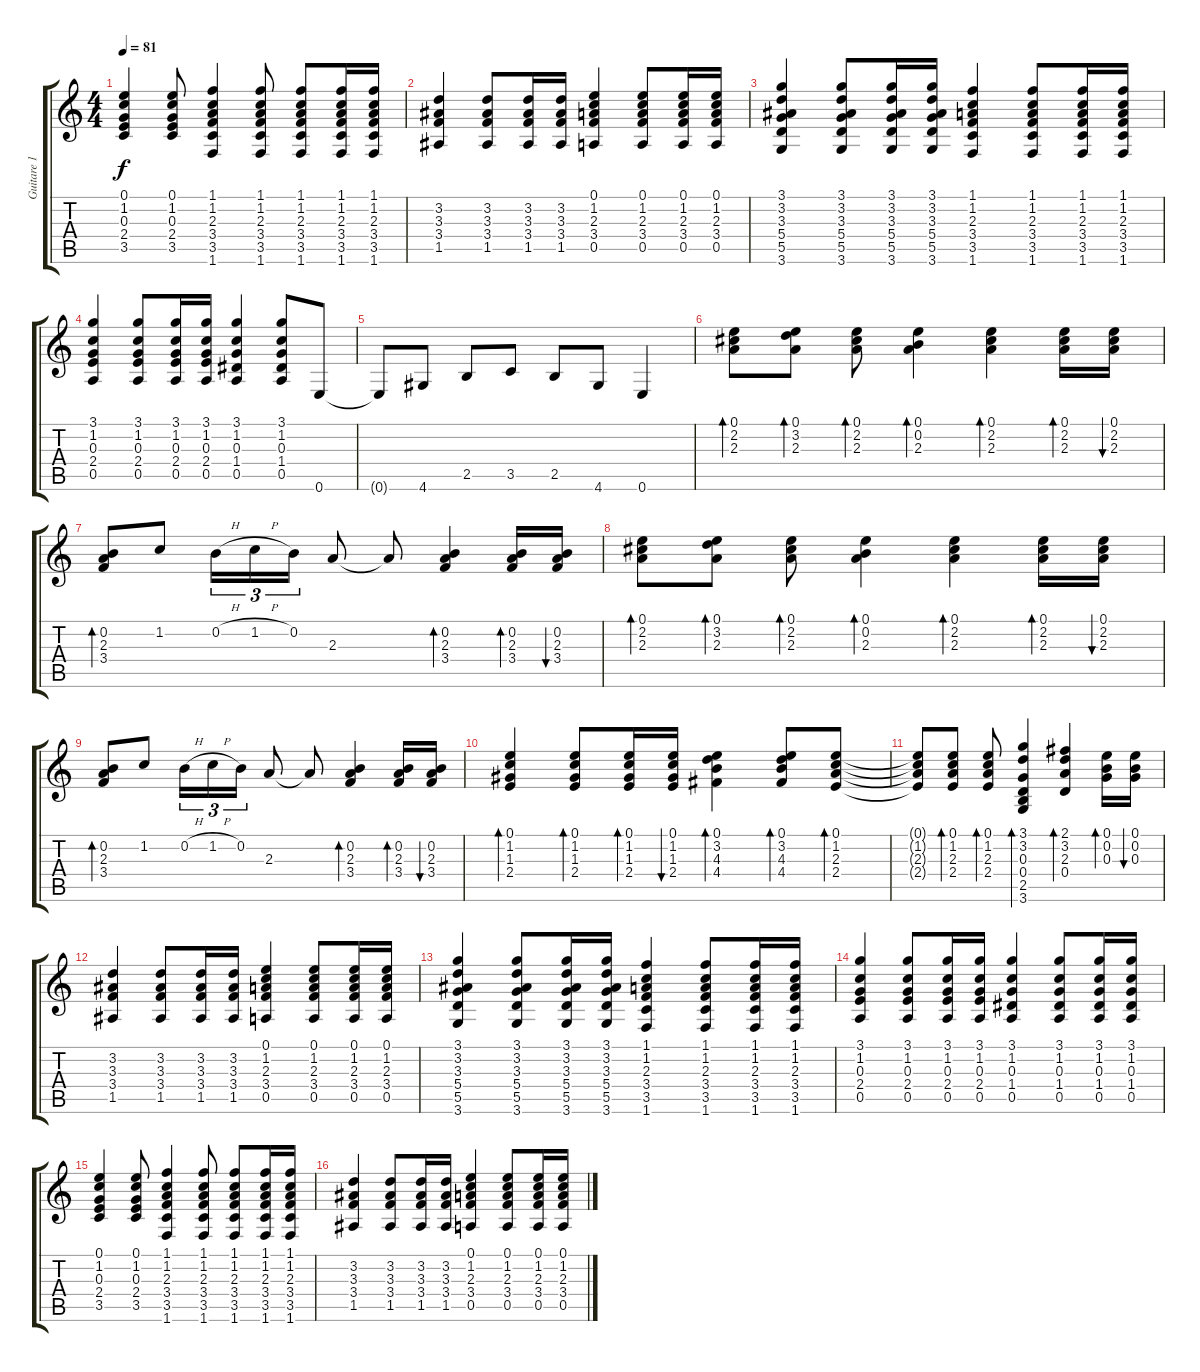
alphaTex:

\track ("Guitare 1" "Guitare 1") {instrument acousticguitarnylon}
\staff {score tabs}
\tuning (E4 B3 G3 D3 A2 E2) {hide}
\ts (4 4)
\tempo 81
\clef g2
\ks c
(0.1 1.2 0.3 2.4 3.5).4{dy f} (0.1 1.2 0.3 2.4 3.5).8 (1.1 1.2 2.3 3.4 3.5 1.6).4 (1.1 1.2 2.3 3.4 3.5 1.6).8 (1.1 1.2 2.3 3.4 3.5 1.6).8 (1.1 1.2 2.3 3.4 3.5 1.6).16 (1.1 1.2 2.3 3.4 3.5 1.6).16 |
(3.2 3.3 3.4 1.5).4 (3.2 3.3 3.4 1.5).8 (3.2 3.3 3.4 1.5).16 (3.2 3.3 3.4 1.5).16 (0.1 1.2 2.3 3.4 0.5).4 (0.1 1.2 2.3 3.4 0.5).8 (0.1 1.2 2.3 3.4 0.5).16 (0.1 1.2 2.3 3.4 0.5).16 |
(3.1 3.2 3.3 5.4 5.5 3.6).4 (3.1 3.2 3.3 5.4 5.5 3.6).8 (3.1 3.2 3.3 5.4 5.5 3.6).16 (3.1 3.2 3.3 5.4 5.5 3.6).16 (1.1 1.2 2.3 3.4 3.5 1.6).4 (1.1 1.2 2.3 3.4 3.5 1.6).8 (1.1 1.2 2.3 3.4 3.5 1.6).16 (1.1 1.2 2.3 3.4 3.5 1.6).16 |
(3.1 1.2 0.3 2.4 0.5).4 (3.1 1.2 0.3 2.4 0.5).8 (3.1 1.2 0.3 2.4 0.5).16 (3.1 1.2 0.3 2.4 0.5).16 (3.1 1.2 0.3 1.4 0.5).4 (3.1 1.2 0.3 1.4 0.5).8 0.6.8 |
0.6{t}.8 4.6.8 2.5.8 3.5.8 2.5.8 4.6.8 0.6.4 |
(0.1 2.2 2.3).8{bd 30} (0.1 3.2 2.3).8{bd 30} (0.1 2.2 2.3).8{bd 30} (0.1 0.2 2.3).4{bd 30} (0.1 2.2 2.3).4{bd 30} (0.1 2.2 2.3).16{bd 30} (0.1 2.2 2.3).16{bu 30} |
(0.2 2.3 3.4).8{bd 30} 1.2.8 0.2{h}.16{tu (3 2)} 1.2{h}.16{tu (3 2)} 0.2.16{tu (3 2)} 2.3.8 2.3{t}.8 (0.2 2.3 3.4).4{bd 30} (0.2 2.3 3.4).16{bd 30} (0.2 2.3 3.4).16{bu 30} |
(0.1 2.2 2.3).8{bd 30} (0.1 3.2 2.3).8{bd 30} (0.1 2.2 2.3).8{bd 30} (0.1 0.2 2.3).4{bd 30} (0.1 2.2 2.3).4{bd 30} (0.1 2.2 2.3).16{bd 30} (0.1 2.2 2.3).16{bu 30} |
(0.2 2.3 3.4).8{bd 30} 1.2.8 0.2{h}.16{tu (3 2)} 1.2{h}.16{tu (3 2)} 0.2.16{tu (3 2)} 2.3.8 2.3{t}.8 (0.2 2.3 3.4).4{bd 30} (0.2 2.3 3.4).16{bd 30} (0.2 2.3 3.4).16{bu 30} |
(0.1 1.2 1.3 2.4).4{bd 30} (0.1 1.2 1.3 2.4).8{bd 30} (0.1 1.2 1.3 2.4).16{bd 30} (0.1 1.2 1.3 2.4).16{bu 30} (0.1 3.2 4.3 4.4).4{bd 30} (0.1 3.2 4.3 4.4).8{bd 30} (0.1 1.2 2.3 2.4).8{bd 30} |
(0.1{t} 1.2{t} 2.3{t} 2.4{t}).8 (0.1 1.2 2.3 2.4).8{bd 30} (0.1 1.2 2.3 2.4).8{bd 30} (3.1 3.2 0.3 0.4 2.5 3.6).4{bd 30} (2.1 3.2 2.3 0.4).4{bd 30} (0.1 0.2 0.3).16{bd 30} (0.1 0.2 0.3).16{bu 30} |
(3.2 3.3 3.4 1.5).4 (3.2 3.3 3.4 1.5).8 (3.2 3.3 3.4 1.5).16 (3.2 3.3 3.4 1.5).16 (0.1 1.2 2.3 3.4 0.5).4 (0.1 1.2 2.3 3.4 0.5).8 (0.1 1.2 2.3 3.4 0.5).16 (0.1 1.2 2.3 3.4 0.5).16 |
(3.1 3.2 3.3 5.4 5.5 3.6).4 (3.1 3.2 3.3 5.4 5.5 3.6).8 (3.1 3.2 3.3 5.4 5.5 3.6).16 (3.1 3.2 3.3 5.4 5.5 3.6).16 (1.1 1.2 2.3 3.4 3.5 1.6).4 (1.1 1.2 2.3 3.4 3.5 1.6).8 (1.1 1.2 2.3 3.4 3.5 1.6).16 (1.1 1.2 2.3 3.4 3.5 1.6).16 |
(3.1 1.2 0.3 2.4 0.5).4 (3.1 1.2 0.3 2.4 0.5).8 (3.1 1.2 0.3 2.4 0.5).16 (3.1 1.2 0.3 2.4 0.5).16 (3.1 1.2 0.3 1.4 0.5).4 (3.1 1.2 0.3 1.4 0.5).8 (3.1 1.2 0.3 1.4 0.5).16 (3.1 1.2 0.3 1.4 0.5).16 |
(0.1 1.2 0.3 2.4 3.5).4 (0.1 1.2 0.3 2.4 3.5).8 (1.1 1.2 2.3 3.4 3.5 1.6).4 (1.1 1.2 2.3 3.4 3.5 1.6).8 (1.1 1.2 2.3 3.4 3.5 1.6).8 (1.1 1.2 2.3 3.4 3.5 1.6).16 (1.1 1.2 2.3 3.4 3.5 1.6).16 |
(3.2 3.3 3.4 1.5).4 (3.2 3.3 3.4 1.5).8 (3.2 3.3 3.4 1.5).16 (3.2 3.3 3.4 1.5).16 (0.1 1.2 2.3 3.4 0.5).4 (0.1 1.2 2.3 3.4 0.5).8 (0.1 1.2 2.3 3.4 0.5).16 (0.1 1.2 2.3 3.4 0.5).16
